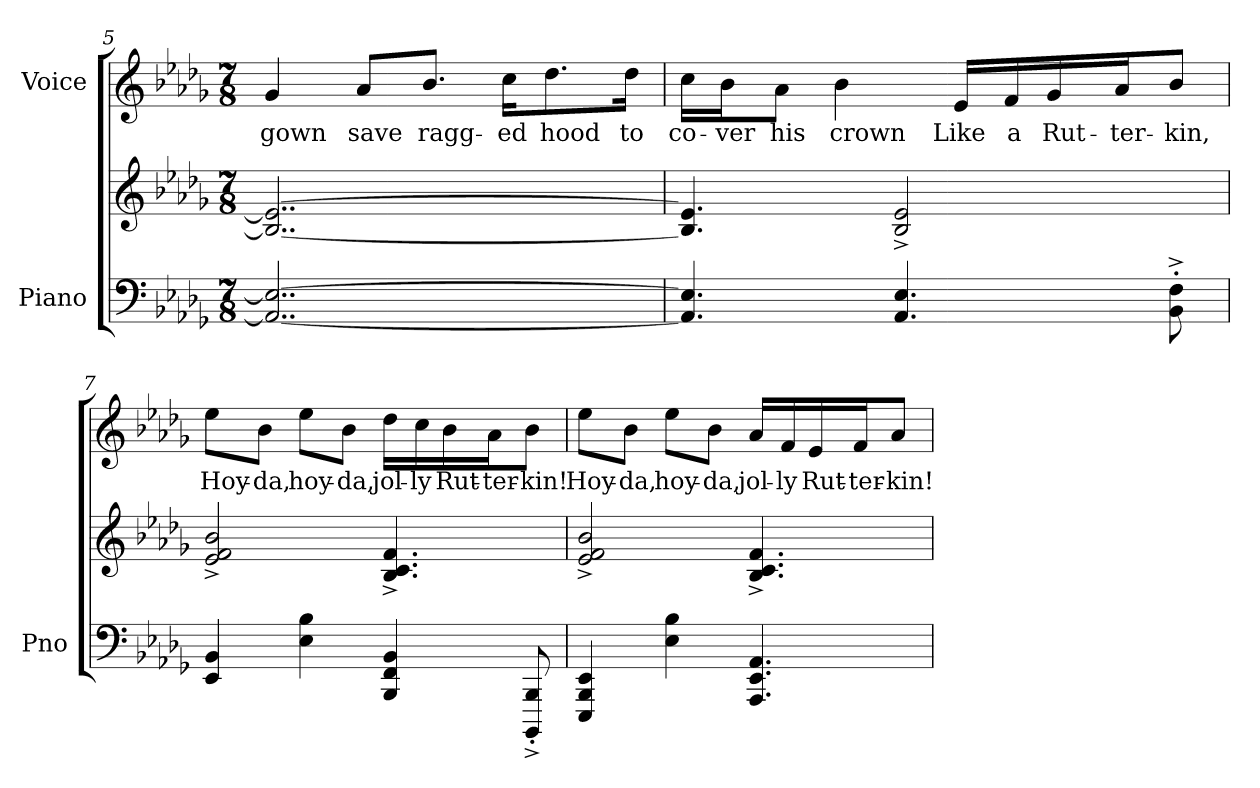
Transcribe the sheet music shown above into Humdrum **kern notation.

**kern	**kern	**kern	**text
*part2	*part2	*part1	*part1
*staff3	*staff2	*staff1	*staff1
*I"Piano	*	*I"Voice	*
*I'Pno	*	*	*
*clefF4	*clefG2	*clefG2	*
*k[b-e-a-d-g-]	*k[b-e-a-d-g-]	*k[b-e-a-d-g-]	*
*M7/8	*M7/8	*M7/8	*
=5	=5	=5	=5
2..AA-/_ 2..E-/_	2..B-/_ 2..e-/_	4g-/	gown
.	.	8a-/L	save
.	.	8.b-/J	ragg-
.	.	16cc\KL	-ed
.	.	8.dd-\	hood
.	.	16dd-\Jk	to
=6	=6	=6	=6
4.AA-/] 4.E-/]	4.B-/] 4.e-/]	16cc\LL	co-
.	.	16b-\J	-ver
.	.	8a-\J	his
.	.	4b-\	crown
4.AA-/ 4.E-/	2B-/^> 2e-/^>	.	.
.	.	16e-/LL	Like
.	.	16f/	a
.	.	16g-/	Rut-
.	.	16a-/J	-ter-
8BB-\'^ 8F\'^	.	8b-/J	-kin,
=7	=7	=7	=7
4EE-/ 4BB-/	2e-/^> 2f/^> 2b-/^>	8ee-\L	Hoy-
.	.	8b-\J	-da,
4E-\ 4B-\	.	8ee-\L	hoy-
.	.	8b-\J	-da,
4BBB-/ 4FF/ 4BB-/	4.B-/^> 4.c/^> 4.f/^>	16dd-\LL	jol-
.	.	16cc\	-ly
.	.	16b-\	Rut-
.	.	16a-\J	-ter-
8BBBB-/'^ 8BBB-/'^	.	8b-\J	-kin!
=8	=8	=8	=8
4EEE-/ 4BBB-/ 4EE-/	2e-/^> 2f/^> 2b-/^>	8ee-\L	Hoy-
.	.	8b-\J	-da,
4E-\ 4B-\	.	8ee-\L	hoy-
.	.	8b-\J	-da,
4.AAA-/ 4.EE-/ 4.AA-/	4.B-/^> 4.c/^> 4.f/^>	16a-/LL	jol-
.	.	16f/	-ly
.	.	16e-/	Rut-
.	.	16f/J	-ter-
.	.	8a-/J	-kin!
=	=	=	=
*-	*-	*-	*-
